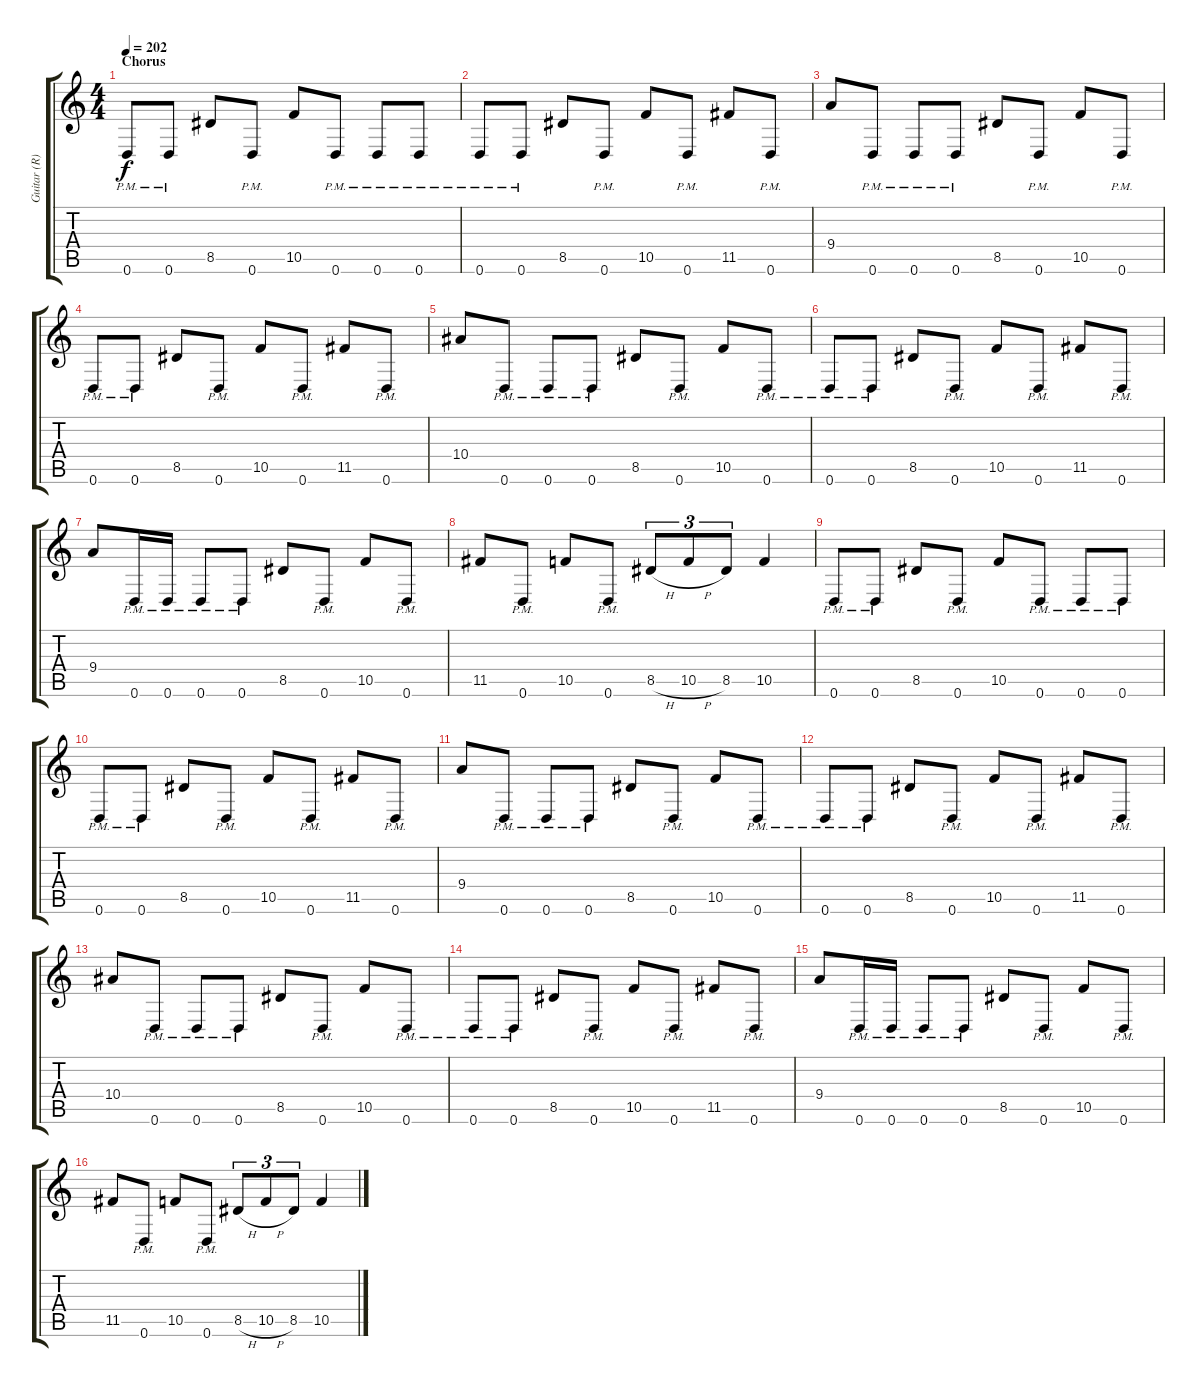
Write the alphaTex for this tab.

\track ("Guitar (R)" "Guitar (R)") {instrument distortionguitar}
\staff {score tabs}
\tuning (D4 A3 F3 C3 G2 D2) {hide}
\ts (4 4)
\section ("" "Chorus")
\tempo 202
\clef g2
\ks c
0.6{pm}.8{dy f} 0.6{pm}.8 8.5.8 0.6{pm}.8 10.5.8 0.6{pm}.8 0.6{pm}.8 0.6{pm}.8 |
0.6{pm}.8 0.6{pm}.8 8.5.8 0.6{pm}.8 10.5.8 0.6{pm}.8 11.5.8 0.6{pm}.8 |
9.4.8 0.6{pm}.8 0.6{pm}.8 0.6{pm}.8 8.5.8 0.6{pm}.8 10.5.8 0.6{pm}.8 |
0.6{pm}.8 0.6{pm}.8 8.5.8 0.6{pm}.8 10.5.8 0.6{pm}.8 11.5.8 0.6{pm}.8 |
10.4.8 0.6{pm}.8 0.6{pm}.8 0.6{pm}.8 8.5.8 0.6{pm}.8 10.5.8 0.6{pm}.8 |
0.6{pm}.8 0.6{pm}.8 8.5.8 0.6{pm}.8 10.5.8 0.6{pm}.8 11.5.8 0.6{pm}.8 |
9.4.8 0.6{pm}.16 0.6{pm}.16 0.6{pm}.8 0.6{pm}.8 8.5.8 0.6{pm}.8 10.5.8 0.6{pm}.8 |
11.5.8 0.6{pm}.8 10.5.8 0.6{pm}.8 8.5{h}.8{tu (3 2)} 10.5{h}.8{tu (3 2)} 8.5.8{tu (3 2)} 10.5.4 |
0.6{pm}.8 0.6{pm}.8 8.5.8 0.6{pm}.8 10.5.8 0.6{pm}.8 0.6{pm}.8 0.6{pm}.8 |
0.6{pm}.8 0.6{pm}.8 8.5.8 0.6{pm}.8 10.5.8 0.6{pm}.8 11.5.8 0.6{pm}.8 |
9.4.8 0.6{pm}.8 0.6{pm}.8 0.6{pm}.8 8.5.8 0.6{pm}.8 10.5.8 0.6{pm}.8 |
0.6{pm}.8 0.6{pm}.8 8.5.8 0.6{pm}.8 10.5.8 0.6{pm}.8 11.5.8 0.6{pm}.8 |
10.4.8 0.6{pm}.8 0.6{pm}.8 0.6{pm}.8 8.5.8 0.6{pm}.8 10.5.8 0.6{pm}.8 |
0.6{pm}.8 0.6{pm}.8 8.5.8 0.6{pm}.8 10.5.8 0.6{pm}.8 11.5.8 0.6{pm}.8 |
9.4.8 0.6{pm}.16 0.6{pm}.16 0.6{pm}.8 0.6{pm}.8 8.5.8 0.6{pm}.8 10.5.8 0.6{pm}.8 |
11.5.8 0.6{pm}.8 10.5.8 0.6{pm}.8 8.5{h}.8{tu (3 2)} 10.5{h}.8{tu (3 2)} 8.5.8{tu (3 2)} 10.5.4
